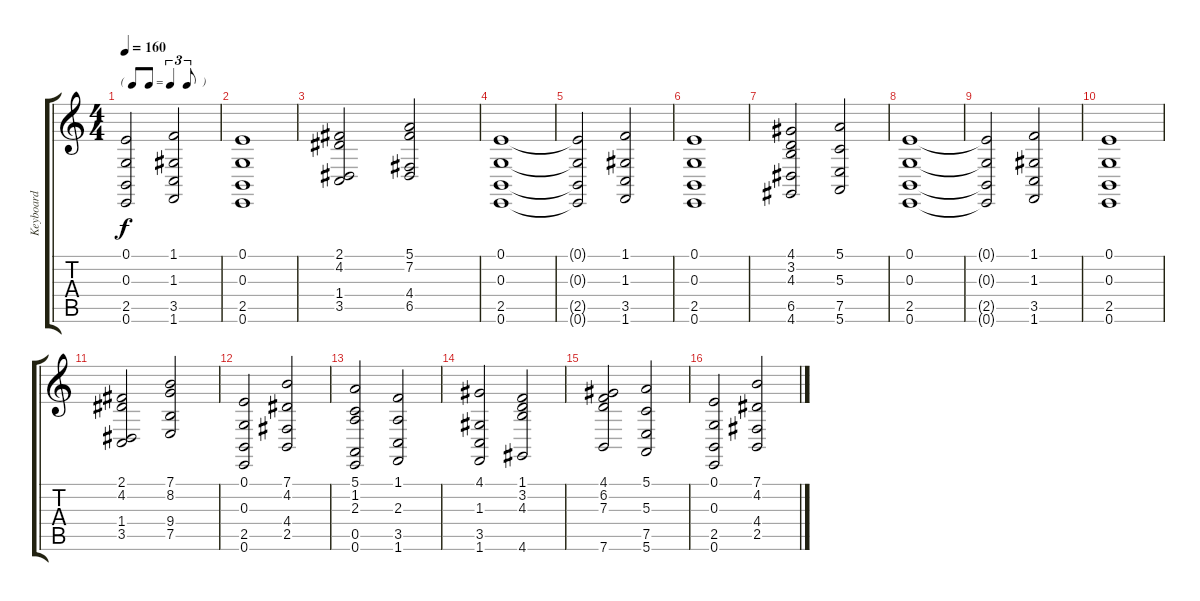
\track ("Keyboard" "Keyboard") {instrument stringensemble1}
\staff {score tabs}
\tuning (E4 B3 G3 D3 A2 E2) {hide}
\ts (4 4)
\tf triplet8th
\tempo 160
\clef g2
\ks c
(0.1{t} 0.3{t} 2.5{t} 0.6{t}).2{dy f} (1.1 1.3 3.5 1.6).2 |
(0.1 0.3 2.5 0.6).1 |
(2.1 4.2 1.4 3.5).2 (5.1 7.2 4.4 6.5).2 |
(0.1 0.3 2.5 0.6).1 |
(0.1{t} 0.3{t} 2.5{t} 0.6{t}).2 (1.1 1.3 3.5 1.6).2 |
(0.1 0.3 2.5 0.6).1 |
(4.1 3.2 4.3 6.5 4.6).2 (5.1 5.3 7.5 5.6).2 |
(0.1 0.3 2.5 0.6).1 |
(0.1{t} 0.3{t} 2.5{t} 0.6{t}).2 (1.1 1.3 3.5 1.6).2 |
(0.1 0.3 2.5 0.6).1 |
(2.1 4.2 1.4 3.5).2 (7.1 8.2 9.4 7.5).2 |
(0.1 0.3 2.5 0.6).2 (7.1 4.2 4.4 2.5).2 |
(5.1 1.2 2.3 0.5 0.6).2 (1.1 2.3 3.5 1.6).2 |
(4.1 1.3 3.5 1.6).2 (1.1 3.2 4.3 4.6).2 |
(4.1 6.2 7.3 7.6).2 (5.1 5.3 7.5 5.6).2 |
(0.1 0.3 2.5 0.6).2 (7.1 4.2 4.4 2.5).2
